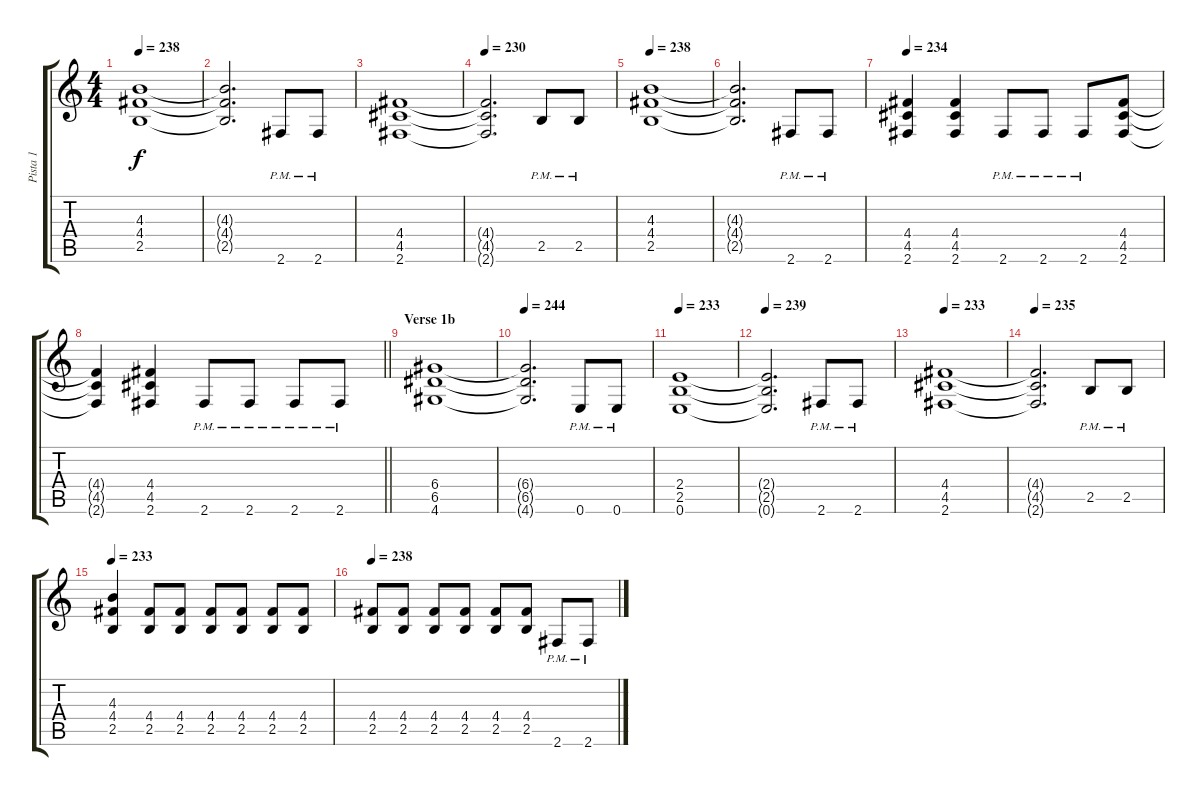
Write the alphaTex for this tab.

\track ("Pista 1" "Pista 1") {instrument overdrivenguitar}
\staff {score tabs}
\tuning (E4 B3 G3 D3 A2 E2) {hide}
\ts (4 4)
\tempo 238
\clef g2
\ks c
(4.3 4.4 2.5).1{dy f} |
(4.3{t} 4.4{t} 2.5{t}).2{d} 2.6{pm}.8 2.6{pm}.8 |
(4.4 4.5 2.6).1 |
\tempo 230
(4.4{t} 4.5{t} 2.6{t}).2{d} 2.5{pm}.8 2.5{pm}.8 |
\tempo 238
(4.3 4.4 2.5).1 |
(4.3{t} 4.4{t} 2.5{t}).2{d} 2.6{pm}.8 2.6{pm}.8 |
\tempo 234
(4.4 4.5 2.6).4 (4.4 4.5 2.6).4 2.6{pm}.8 2.6{pm}.8 2.6{pm}.8 (4.4 4.5 2.6).8 |
\barLineRight lightlight
(4.4{t} 4.5{t} 2.6{t}).4 (4.4 4.5 2.6).4 2.6{pm}.8 2.6{pm}.8 2.6{pm}.8 2.6{pm}.8 |
\section ("" "Verse 1b")
(6.4 6.5 4.6).1 |
\tempo 244
(6.4{t} 6.5{t} 4.6{t}).2{d} 0.6{pm}.8 0.6{pm}.8 |
\tempo 233
(2.4 2.5 0.6).1 |
\tempo 239
(2.4{t} 2.5{t} 0.6{t}).2{d} 2.6{pm}.8 2.6{pm}.8 |
\tempo 233
(4.4 4.5 2.6).1 |
\tempo 235
(4.4{t} 4.5{t} 2.6{t}).2{d} 2.5{pm}.8 2.5{pm}.8 |
\tempo 233
(4.3 4.4 2.5).4 (4.4 2.5).8 (4.4 2.5).8 (4.4 2.5).8 (4.4 2.5).8 (4.4 2.5).8 (4.4 2.5).8 |
\tempo 238
(4.4 2.5).8 (4.4 2.5).8 (4.4 2.5).8 (4.4 2.5).8 (4.4 2.5).8 (4.4 2.5).8 2.6{pm}.8 2.6{pm}.8
